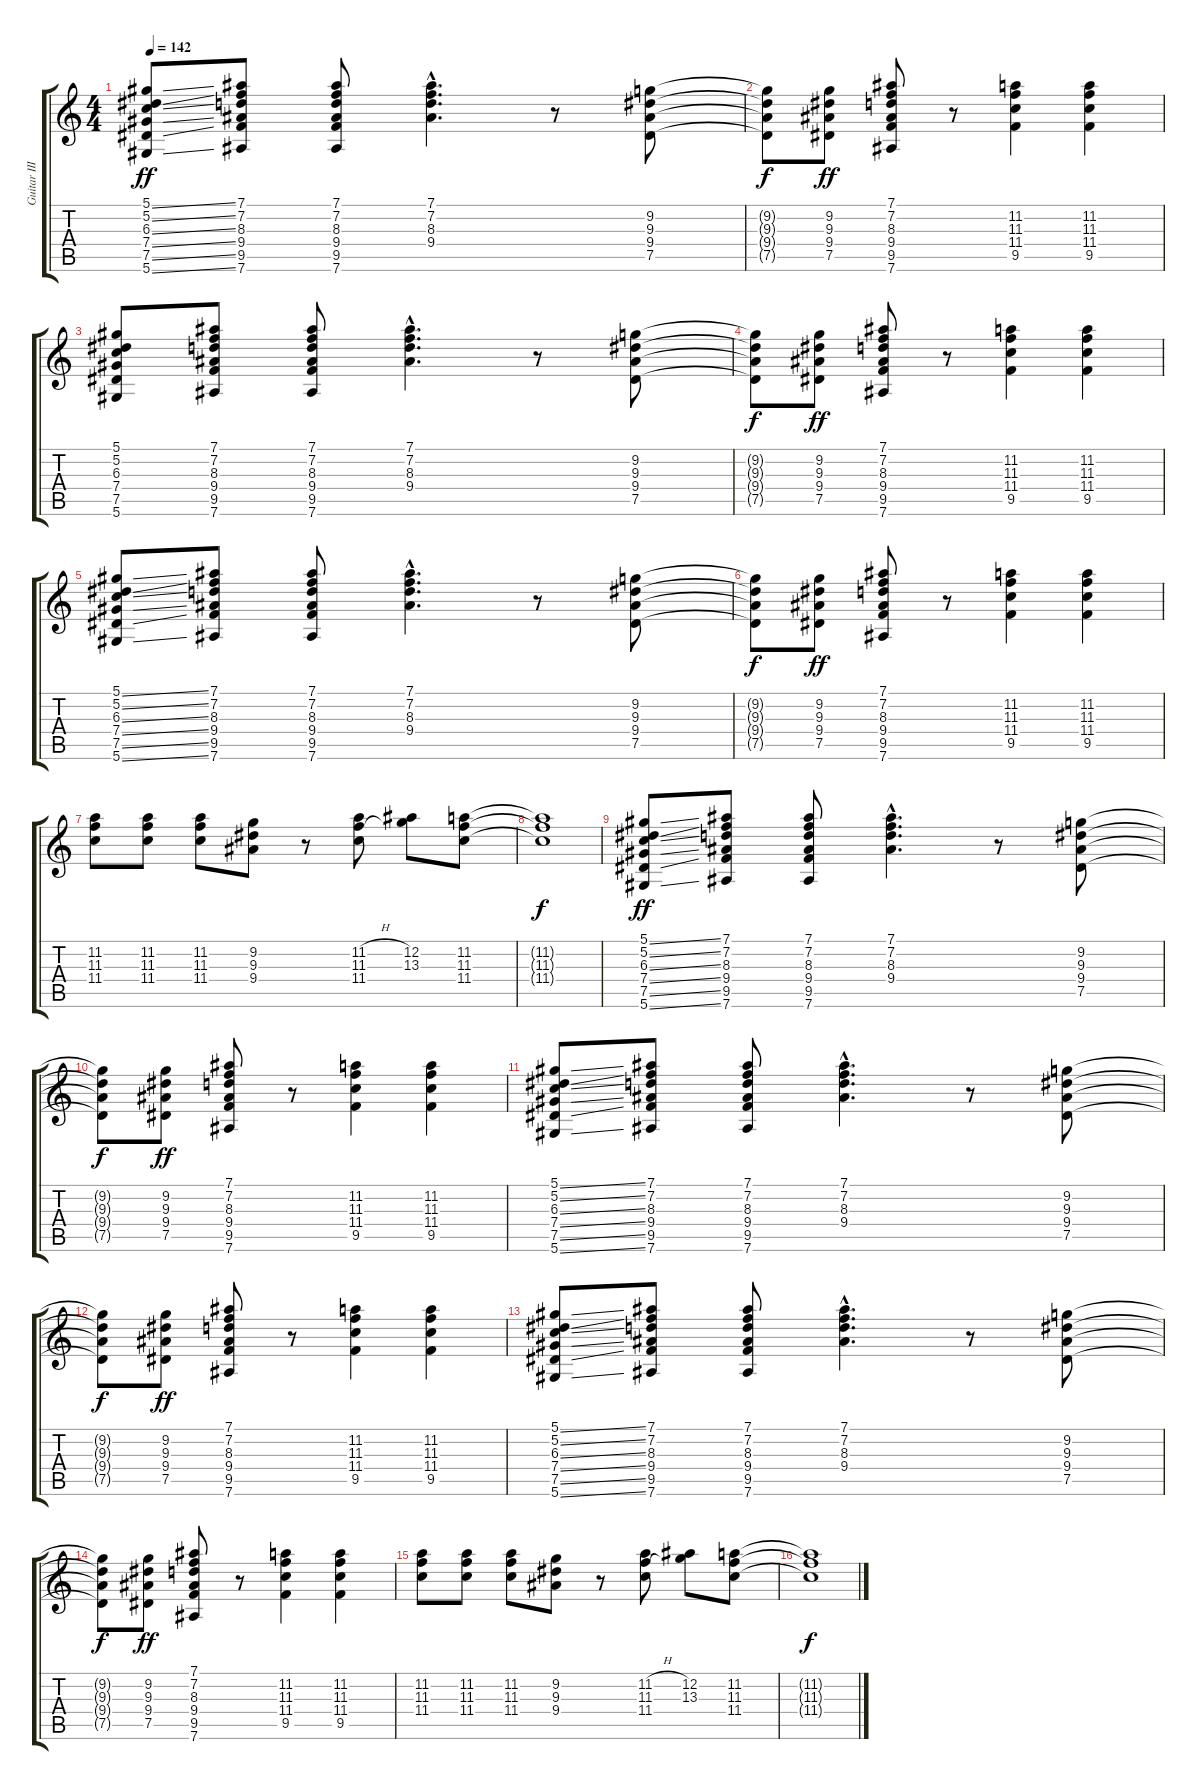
\track ("Guitar III" "Guitar III") {instrument acousticguitarsteel}
\staff {score tabs}
\tuning (Eb4 Bb3 Gb3 Db3 Ab2 Eb2) {hide}
\ts (4 4)
\tempo 142
\clef g2
\ks c
(5.1{ss} 5.2{ss} 6.3{ss} 7.4{ss} 7.5{ss} 5.6{ss}).8{dy ff} (7.1 7.2 8.3 9.4 9.5 7.6).8 (7.1 7.2 8.3 9.4 9.5 7.6).8 (7.1{hac} 7.2{hac} 8.3{hac} 9.4{hac}).4{d} r.8 (9.2 9.3 9.4 7.5).8 |
(9.2{t} 9.3{t} 9.4{t} 7.5{t}).8{dy f} (9.2 9.3 9.4 7.5).8{dy ff} (7.1 7.2 8.3 9.4 9.5 7.6).8 r.8 (11.2 11.3 11.4 9.5).4 (11.2 11.3 11.4 9.5).4 |
(5.1 5.2 6.3 7.4 7.5 5.6).8 (7.1 7.2 8.3 9.4 9.5 7.6).8 (7.1 7.2 8.3 9.4 9.5 7.6).8 (7.1{hac} 7.2{hac} 8.3{hac} 9.4{hac}).4{d} r.8 (9.2 9.3 9.4 7.5).8 |
(9.2{t} 9.3{t} 9.4{t} 7.5{t}).8{dy f} (9.2 9.3 9.4 7.5).8{dy ff} (7.1 7.2 8.3 9.4 9.5 7.6).8 r.8 (11.2 11.3 11.4 9.5).4 (11.2 11.3 11.4 9.5).4 |
(5.1{ss} 5.2{ss} 6.3{ss} 7.4{ss} 7.5{ss} 5.6{ss}).8 (7.1 7.2 8.3 9.4 9.5 7.6).8 (7.1 7.2 8.3 9.4 9.5 7.6).8 (7.1{hac} 7.2{hac} 8.3{hac} 9.4{hac}).4{d} r.8 (9.2 9.3 9.4 7.5).8 |
(9.2{t} 9.3{t} 9.4{t} 7.5{t}).8{dy f} (9.2 9.3 9.4 7.5).8{dy ff} (7.1 7.2 8.3 9.4 9.5 7.6).8 r.8 (11.2 11.3 11.4 9.5).4 (11.2 11.3 11.4 9.5).4 |
(11.2 11.3 11.4).8 (11.2 11.3 11.4).8 (11.2 11.3 11.4).8 (9.2 9.3 9.4).8 r.8 (11.2{h} 11.3{h} 11.4).8 (12.2 13.3).8 (11.2 11.3 11.4).8 |
(11.2{t} 11.3{t} 11.4{t}).1{dy f} |
(5.1{ss} 5.2{ss} 6.3{ss} 7.4{ss} 7.5{ss} 5.6{ss}).8{dy ff} (7.1 7.2 8.3 9.4 9.5 7.6).8 (7.1 7.2 8.3 9.4 9.5 7.6).8 (7.1{hac} 7.2{hac} 8.3{hac} 9.4{hac}).4{d} r.8 (9.2 9.3 9.4 7.5).8 |
(9.2{t} 9.3{t} 9.4{t} 7.5{t}).8{dy f} (9.2 9.3 9.4 7.5).8{dy ff} (7.1 7.2 8.3 9.4 9.5 7.6).8 r.8 (11.2 11.3 11.4 9.5).4 (11.2 11.3 11.4 9.5).4 |
(5.1{ss} 5.2{ss} 6.3{ss} 7.4{ss} 7.5{ss} 5.6{ss}).8 (7.1 7.2 8.3 9.4 9.5 7.6).8 (7.1 7.2 8.3 9.4 9.5 7.6).8 (7.1{hac} 7.2{hac} 8.3{hac} 9.4{hac}).4{d} r.8 (9.2 9.3 9.4 7.5).8 |
(9.2{t} 9.3{t} 9.4{t} 7.5{t}).8{dy f} (9.2 9.3 9.4 7.5).8{dy ff} (7.1 7.2 8.3 9.4 9.5 7.6).8 r.8 (11.2 11.3 11.4 9.5).4 (11.2 11.3 11.4 9.5).4 |
(5.1{ss} 5.2{ss} 6.3{ss} 7.4{ss} 7.5{ss} 5.6{ss}).8 (7.1 7.2 8.3 9.4 9.5 7.6).8 (7.1 7.2 8.3 9.4 9.5 7.6).8 (7.1{hac} 7.2{hac} 8.3{hac} 9.4{hac}).4{d} r.8 (9.2 9.3 9.4 7.5).8 |
(9.2{t} 9.3{t} 9.4{t} 7.5{t}).8{dy f} (9.2 9.3 9.4 7.5).8{dy ff} (7.1 7.2 8.3 9.4 9.5 7.6).8 r.8 (11.2 11.3 11.4 9.5).4 (11.2 11.3 11.4 9.5).4 |
(11.2 11.3 11.4).8 (11.2 11.3 11.4).8 (11.2 11.3 11.4).8 (9.2 9.3 9.4).8 r.8 (11.2{h} 11.3{h} 11.4).8 (12.2 13.3).8 (11.2 11.3 11.4).8 |
(11.2{t} 11.3{t} 11.4{t}).1{dy f}
